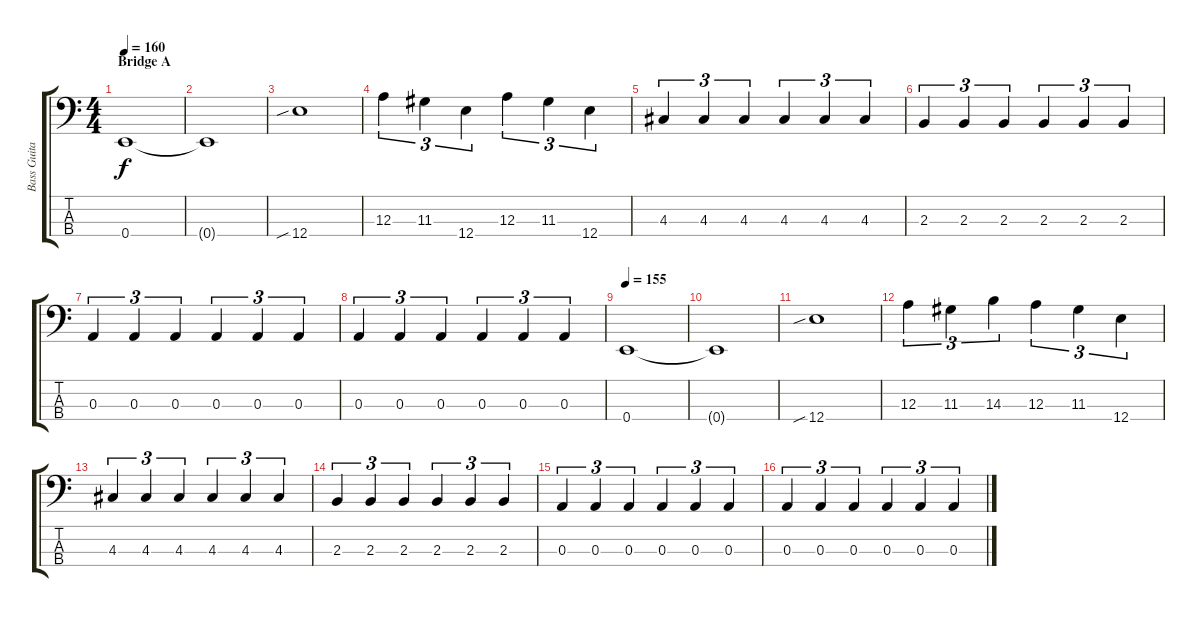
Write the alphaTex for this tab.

\track ("Bass Guitar" "Bass Guita") {instrument electricbassfinger}
\staff {score tabs}
\tuning (G2 D2 A1 E1) {hide}
\ts (4 4)
\section ("" "Bridge A")
\tempo 160
\clef f4
\ks c
0.4.1{dy f} |
0.4{t}.1 |
12.4{sib}.1 |
12.3.4{tu (3 2)} 11.3.4{tu (3 2)} 12.4.4{tu (3 2)} 12.3.4{tu (3 2)} 11.3.4{tu (3 2)} 12.4.4{tu (3 2)} |
4.3.4{tu (3 2)} 4.3.4{tu (3 2)} 4.3.4{tu (3 2)} 4.3.4{tu (3 2)} 4.3.4{tu (3 2)} 4.3.4{tu (3 2)} |
2.3.4{tu (3 2)} 2.3.4{tu (3 2)} 2.3.4{tu (3 2)} 2.3.4{tu (3 2)} 2.3.4{tu (3 2)} 2.3.4{tu (3 2)} |
0.3.4{tu (3 2)} 0.3.4{tu (3 2)} 0.3.4{tu (3 2)} 0.3.4{tu (3 2)} 0.3.4{tu (3 2)} 0.3.4{tu (3 2)} |
0.3.4{tu (3 2)} 0.3.4{tu (3 2)} 0.3.4{tu (3 2)} 0.3.4{tu (3 2)} 0.3.4{tu (3 2)} 0.3.4{tu (3 2)} |
\tempo 155
0.4.1 |
0.4{t}.1 |
12.4{sib}.1 |
12.3.4{tu (3 2)} 11.3.4{tu (3 2)} 14.3.4{tu (3 2)} 12.3.4{tu (3 2)} 11.3.4{tu (3 2)} 12.4.4{tu (3 2)} |
4.3.4{tu (3 2)} 4.3.4{tu (3 2)} 4.3.4{tu (3 2)} 4.3.4{tu (3 2)} 4.3.4{tu (3 2)} 4.3.4{tu (3 2)} |
2.3.4{tu (3 2)} 2.3.4{tu (3 2)} 2.3.4{tu (3 2)} 2.3.4{tu (3 2)} 2.3.4{tu (3 2)} 2.3.4{tu (3 2)} |
0.3.4{tu (3 2)} 0.3.4{tu (3 2)} 0.3.4{tu (3 2)} 0.3.4{tu (3 2)} 0.3.4{tu (3 2)} 0.3.4{tu (3 2)} |
0.3.4{tu (3 2)} 0.3.4{tu (3 2)} 0.3.4{tu (3 2)} 0.3.4{tu (3 2)} 0.3.4{tu (3 2)} 0.3.4{tu (3 2)}
